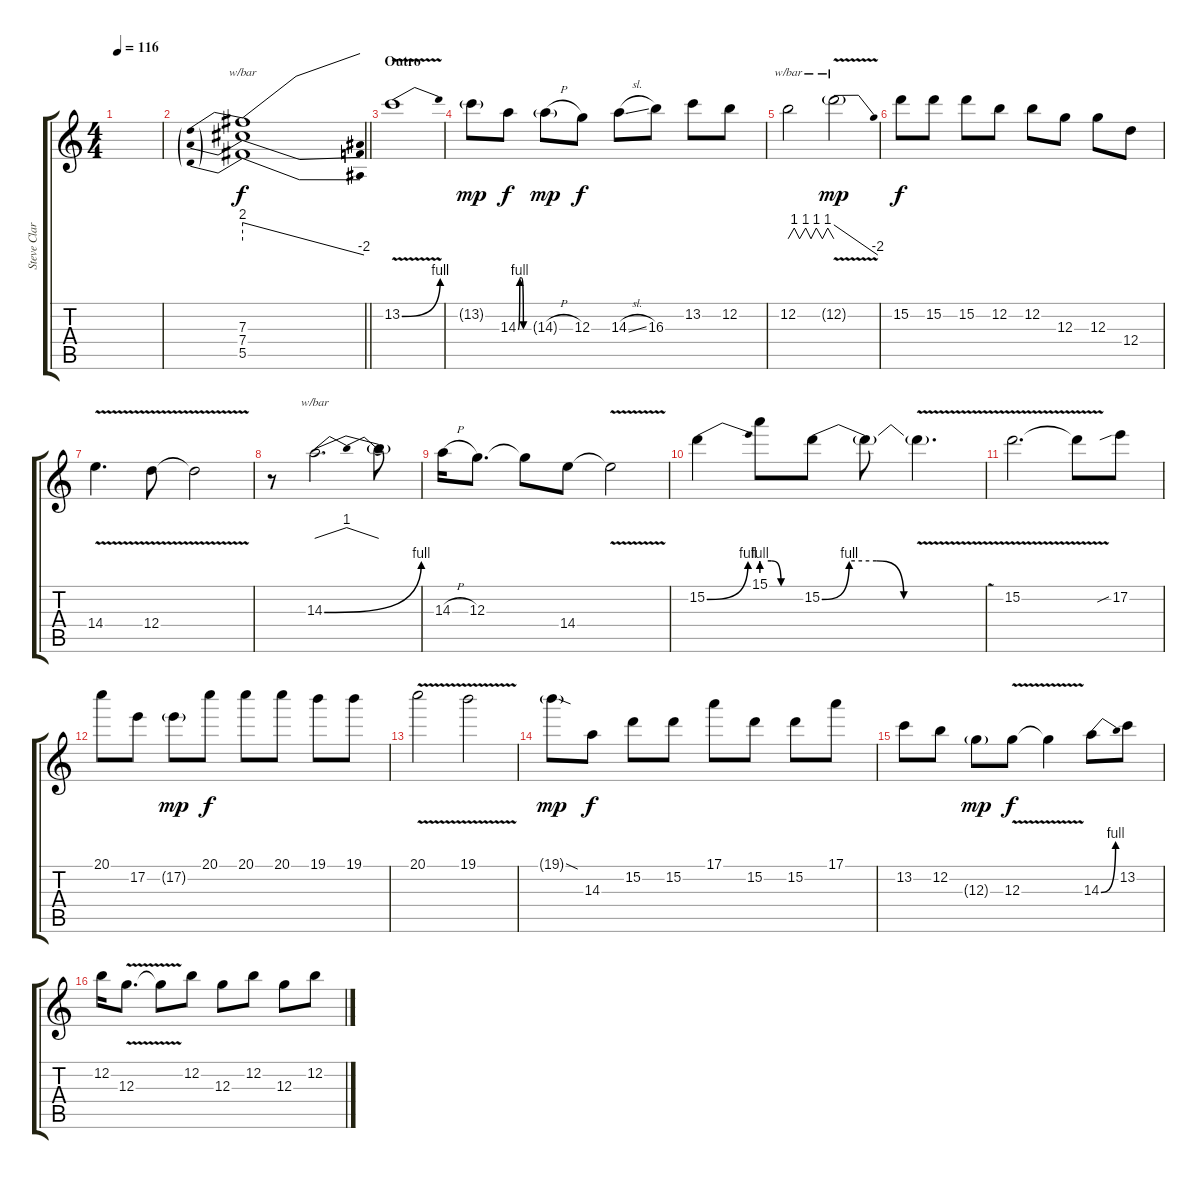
\track ("Steve Clark" "Steve Clar") {instrument distortionguitar}
\staff {score tabs}
\tuning (E4 B3 G3 D3 A2 E2) {hide}
\ts (4 4)
\tempo 116
\clef g2
\ks c
|
\barLineRight lightlight
(7.3 7.4 5.5).1{tbe (predivedive default 0 8 60 -8)} |
\section ("" "Outro")
13.2{be (bend 0 0 60 4) v}.1 |
13.2{g}.8{dy mp} 14.3{be (custom 0 0 10 4 20 4 30 0 60 0)}.8{dy f} 14.3{h g}.8{dy mp} 12.3.8{dy f} 14.3{sl}.8 16.3.8 13.2.8 12.2.8 |
12.2.2{tbe (custom default 0 0 8 4 15 0 23 4 30 0 37 4 45 0 52 4 60 0)} 12.2{v g}.2{tbe (dive default 0 6 60 -8) dy mp} |
15.2.8{dy f} 15.2.8 15.2.8 12.2.8 12.2.8 12.3.8 12.3.8 12.4.8 |
14.4{v}.4{d} 12.4{v}.8 12.4{t}.2 |
r.8 14.3{be (bend 0 0 60 4)}.2{d tbe (dip default 0 0 15 4 60 0)} 14.3{t}.8 |
14.3{h}.16 12.3.8{d} 12.3{t}.8 14.4.8 14.4{v t}.2 |
15.2{be (bend 0 0 60 4)}.4 15.1{be (custom 0 4 15 4 30 0 60 0)}.8 15.2{be (custom 0 0 10 4 20 4 30 0 60 0)}.8 15.2{t}.8 15.2{v t}.4{d} |
15.2{v}.2{d} 15.2{t}.8 17.2{sib}.8 |
20.1.8 17.2.8 17.2{g}.8{dy mp} 20.1.8{dy f} 20.1.8 20.1.8 19.1.8 19.1.8 |
20.1{v}.2 19.1{v}.2 |
19.1{sod g}.8{dy mp} 14.3.8{dy f} 15.2.8 15.2.8 17.1.8 15.2.8 15.2.8 17.1.8 |
13.2.8 12.2.8 12.3{g}.8{dy mp} 12.3{v}.8{dy f} 12.3{t}.4 14.3{be (bend 0 0 60 4)}.8 13.2.8 |
12.2.16 12.3{v}.8{d} 12.3{t}.8 12.2.8 12.3.8 12.2.8 12.3.8 12.2.8
